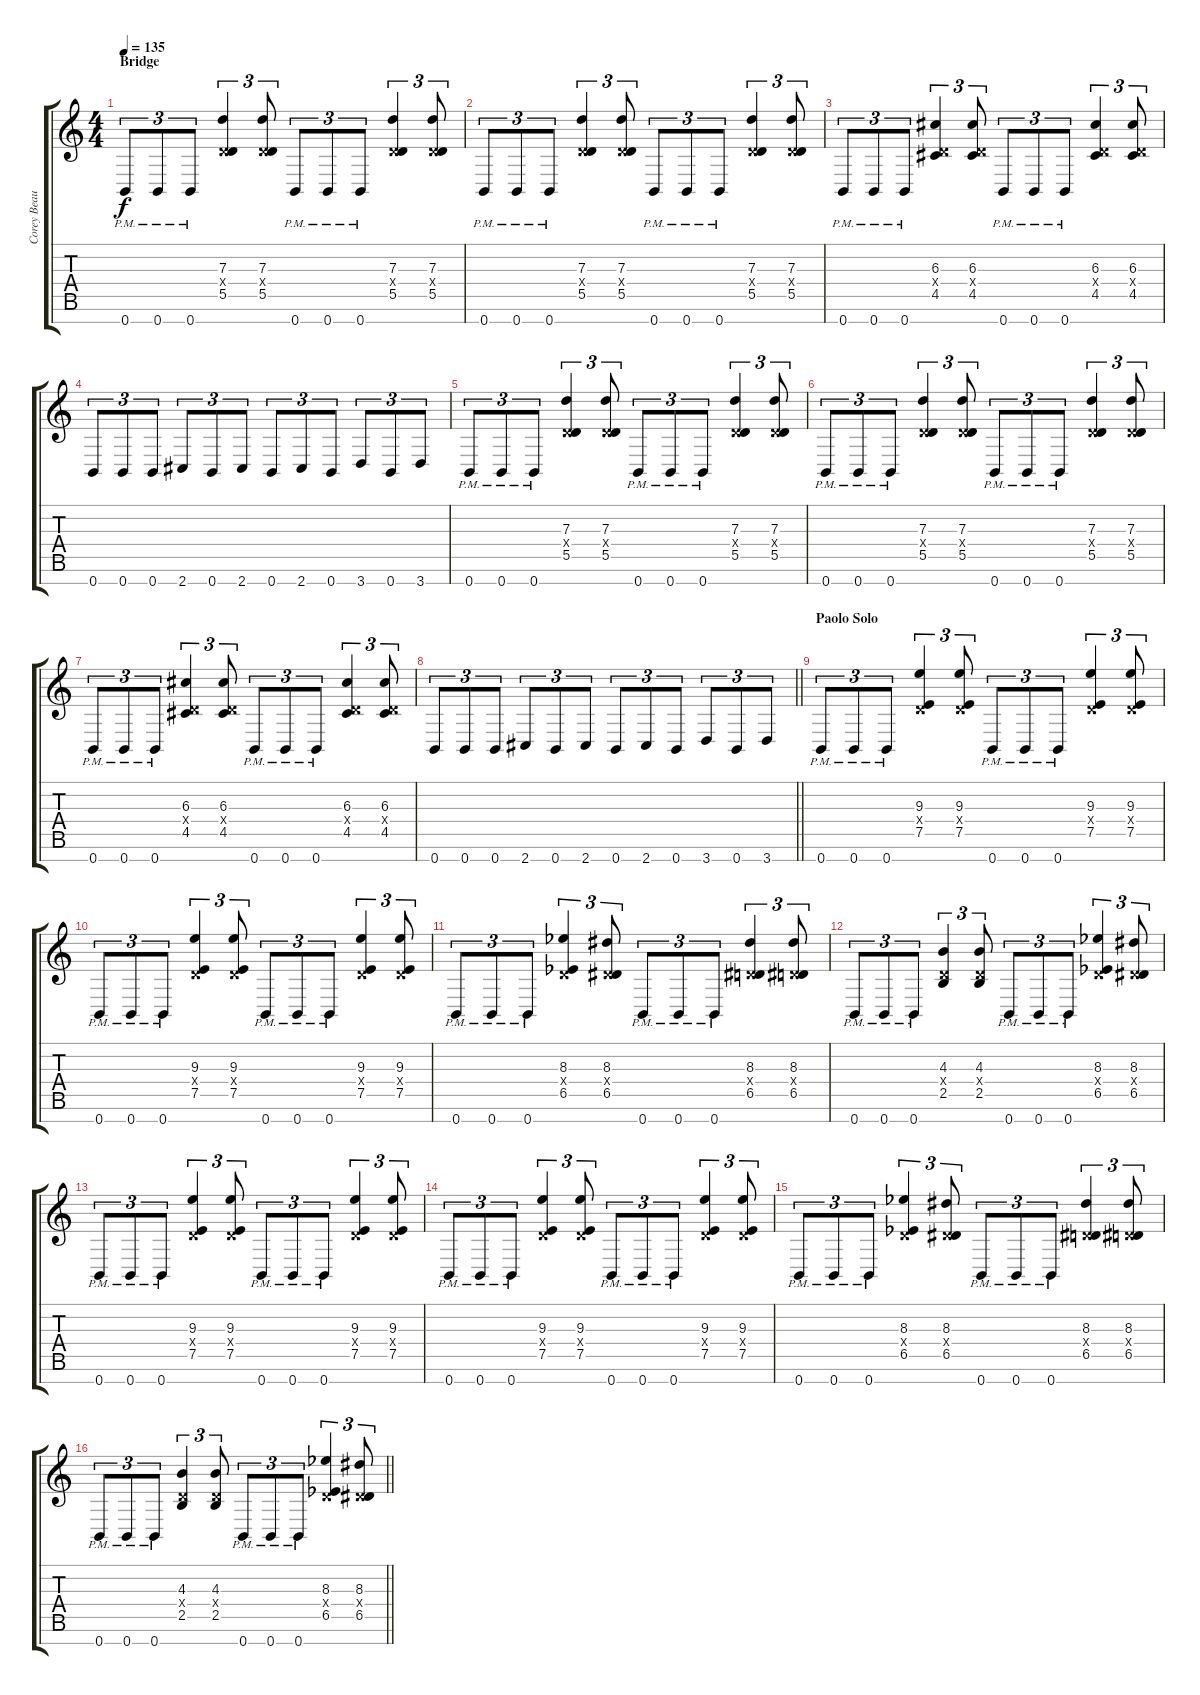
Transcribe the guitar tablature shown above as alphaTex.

\track ("Corey Beaulieu" "Corey Beau") {instrument distortionguitar}
\staff {score tabs}
\tuning (E4 B3 G3 D3 A2 E2 B1) {hide}
\ts (4 4)
\section ("" "Bridge")
\tempo 135
\clef g2
\ks c
0.7{pm}.8{tu (3 2) dy f} 0.7{pm}.8{tu (3 2)} 0.7{pm}.8{tu (3 2)} (7.3 0.4{x} 5.5).4{tu (3 2)} (7.3 0.4{x} 5.5).8{tu (3 2)} 0.7{pm}.8{tu (3 2)} 0.7{pm}.8{tu (3 2)} 0.7{pm}.8{tu (3 2)} (7.3 0.4{x} 5.5).4{tu (3 2)} (7.3 0.4{x} 5.5).8{tu (3 2)} |
0.7{pm}.8{tu (3 2)} 0.7{pm}.8{tu (3 2)} 0.7{pm}.8{tu (3 2)} (7.3 0.4{x} 5.5).4{tu (3 2)} (7.3 0.4{x} 5.5).8{tu (3 2)} 0.7{pm}.8{tu (3 2)} 0.7{pm}.8{tu (3 2)} 0.7{pm}.8{tu (3 2)} (7.3 0.4{x} 5.5).4{tu (3 2)} (7.3 0.4{x} 5.5).8{tu (3 2)} |
0.7{pm}.8{tu (3 2)} 0.7{pm}.8{tu (3 2)} 0.7{pm}.8{tu (3 2)} (6.3 0.4{x} 4.5).4{tu (3 2)} (6.3 0.4{x} 4.5).8{tu (3 2)} 0.7{pm}.8{tu (3 2)} 0.7{pm}.8{tu (3 2)} 0.7{pm}.8{tu (3 2)} (6.3 0.4{x} 4.5).4{tu (3 2)} (6.3 0.4{x} 4.5).8{tu (3 2)} |
0.7.8{tu (3 2)} 0.7.8{tu (3 2)} 0.7.8{tu (3 2)} 2.7.8{tu (3 2)} 0.7.8{tu (3 2)} 2.7.8{tu (3 2)} 0.7.8{tu (3 2)} 2.7.8{tu (3 2)} 0.7.8{tu (3 2)} 3.7.8{tu (3 2)} 0.7.8{tu (3 2)} 3.7.8{tu (3 2)} |
0.7{pm}.8{tu (3 2)} 0.7{pm}.8{tu (3 2)} 0.7{pm}.8{tu (3 2)} (7.3 0.4{x} 5.5).4{tu (3 2)} (7.3 0.4{x} 5.5).8{tu (3 2)} 0.7{pm}.8{tu (3 2)} 0.7{pm}.8{tu (3 2)} 0.7{pm}.8{tu (3 2)} (7.3 0.4{x} 5.5).4{tu (3 2)} (7.3 0.4{x} 5.5).8{tu (3 2)} |
0.7{pm}.8{tu (3 2)} 0.7{pm}.8{tu (3 2)} 0.7{pm}.8{tu (3 2)} (7.3 0.4{x} 5.5).4{tu (3 2)} (7.3 0.4{x} 5.5).8{tu (3 2)} 0.7{pm}.8{tu (3 2)} 0.7{pm}.8{tu (3 2)} 0.7{pm}.8{tu (3 2)} (7.3 0.4{x} 5.5).4{tu (3 2)} (7.3 0.4{x} 5.5).8{tu (3 2)} |
0.7{pm}.8{tu (3 2)} 0.7{pm}.8{tu (3 2)} 0.7{pm}.8{tu (3 2)} (6.3 0.4{x} 4.5).4{tu (3 2)} (6.3 0.4{x} 4.5).8{tu (3 2)} 0.7{pm}.8{tu (3 2)} 0.7{pm}.8{tu (3 2)} 0.7{pm}.8{tu (3 2)} (6.3 0.4{x} 4.5).4{tu (3 2)} (6.3 0.4{x} 4.5).8{tu (3 2)} |
\barLineRight lightlight
0.7.8{tu (3 2)} 0.7.8{tu (3 2)} 0.7.8{tu (3 2)} 2.7.8{tu (3 2)} 0.7.8{tu (3 2)} 2.7.8{tu (3 2)} 0.7.8{tu (3 2)} 2.7.8{tu (3 2)} 0.7.8{tu (3 2)} 3.7.8{tu (3 2)} 0.7.8{tu (3 2)} 3.7.8{tu (3 2)} |
\section ("" "Paolo Solo")
0.7{pm}.8{tu (3 2)} 0.7{pm}.8{tu (3 2)} 0.7{pm}.8{tu (3 2)} (9.3 0.4{x} 7.5).4{tu (3 2)} (9.3 0.4{x} 7.5).8{tu (3 2)} 0.7{pm}.8{tu (3 2)} 0.7{pm}.8{tu (3 2)} 0.7{pm}.8{tu (3 2)} (9.3 0.4{x} 7.5).4{tu (3 2)} (9.3 0.4{x} 7.5).8{tu (3 2)} |
0.7{pm}.8{tu (3 2)} 0.7{pm}.8{tu (3 2)} 0.7{pm}.8{tu (3 2)} (9.3 0.4{x} 7.5).4{tu (3 2)} (9.3 0.4{x} 7.5).8{tu (3 2)} 0.7{pm}.8{tu (3 2)} 0.7{pm}.8{tu (3 2)} 0.7{pm}.8{tu (3 2)} (9.3 0.4{x} 7.5).4{tu (3 2)} (9.3 0.4{x} 7.5).8{tu (3 2)} |
0.7{pm}.8{tu (3 2)} 0.7{pm}.8{tu (3 2)} 0.7{pm}.8{tu (3 2)} (8.3{acc b} 0.4{x} 6.5{acc b}).4{tu (3 2)} (8.3 0.4{x} 6.5).8{tu (3 2)} 0.7{pm}.8{tu (3 2)} 0.7{pm}.8{tu (3 2)} 0.7{pm}.8{tu (3 2)} (8.3 0.4{x} 6.5).4{tu (3 2)} (8.3 0.4{x} 6.5).8{tu (3 2)} |
0.7{pm}.8{tu (3 2)} 0.7{pm}.8{tu (3 2)} 0.7{pm}.8{tu (3 2)} (4.3 0.4{x} 2.5).4{tu (3 2)} (4.3 0.4{x} 2.5).8{tu (3 2)} 0.7{pm}.8{tu (3 2)} 0.7{pm}.8{tu (3 2)} 0.7{pm}.8{tu (3 2)} (8.3{acc b} 0.4{x} 6.5{acc b}).4{tu (3 2)} (8.3 0.4{x} 6.5).8{tu (3 2)} |
0.7{pm}.8{tu (3 2)} 0.7{pm}.8{tu (3 2)} 0.7{pm}.8{tu (3 2)} (9.3 0.4{x} 7.5).4{tu (3 2)} (9.3 0.4{x} 7.5).8{tu (3 2)} 0.7{pm}.8{tu (3 2)} 0.7{pm}.8{tu (3 2)} 0.7{pm}.8{tu (3 2)} (9.3 0.4{x} 7.5).4{tu (3 2)} (9.3 0.4{x} 7.5).8{tu (3 2)} |
0.7{pm}.8{tu (3 2)} 0.7{pm}.8{tu (3 2)} 0.7{pm}.8{tu (3 2)} (9.3 0.4{x} 7.5).4{tu (3 2)} (9.3 0.4{x} 7.5).8{tu (3 2)} 0.7{pm}.8{tu (3 2)} 0.7{pm}.8{tu (3 2)} 0.7{pm}.8{tu (3 2)} (9.3 0.4{x} 7.5).4{tu (3 2)} (9.3 0.4{x} 7.5).8{tu (3 2)} |
0.7{pm}.8{tu (3 2)} 0.7{pm}.8{tu (3 2)} 0.7{pm}.8{tu (3 2)} (8.3{acc b} 0.4{x} 6.5{acc b}).4{tu (3 2)} (8.3 0.4{x} 6.5).8{tu (3 2)} 0.7{pm}.8{tu (3 2)} 0.7{pm}.8{tu (3 2)} 0.7{pm}.8{tu (3 2)} (8.3 0.4{x} 6.5).4{tu (3 2)} (8.3 0.4{x} 6.5).8{tu (3 2)} |
\barLineRight lightlight
0.7{pm}.8{tu (3 2)} 0.7{pm}.8{tu (3 2)} 0.7{pm}.8{tu (3 2)} (4.3 0.4{x} 2.5).4{tu (3 2)} (4.3 0.4{x} 2.5).8{tu (3 2)} 0.7{pm}.8{tu (3 2)} 0.7{pm}.8{tu (3 2)} 0.7{pm}.8{tu (3 2)} (8.3{acc b} 0.4{x} 6.5{acc b}).4{tu (3 2)} (8.3 0.4{x} 6.5).8{tu (3 2)}
